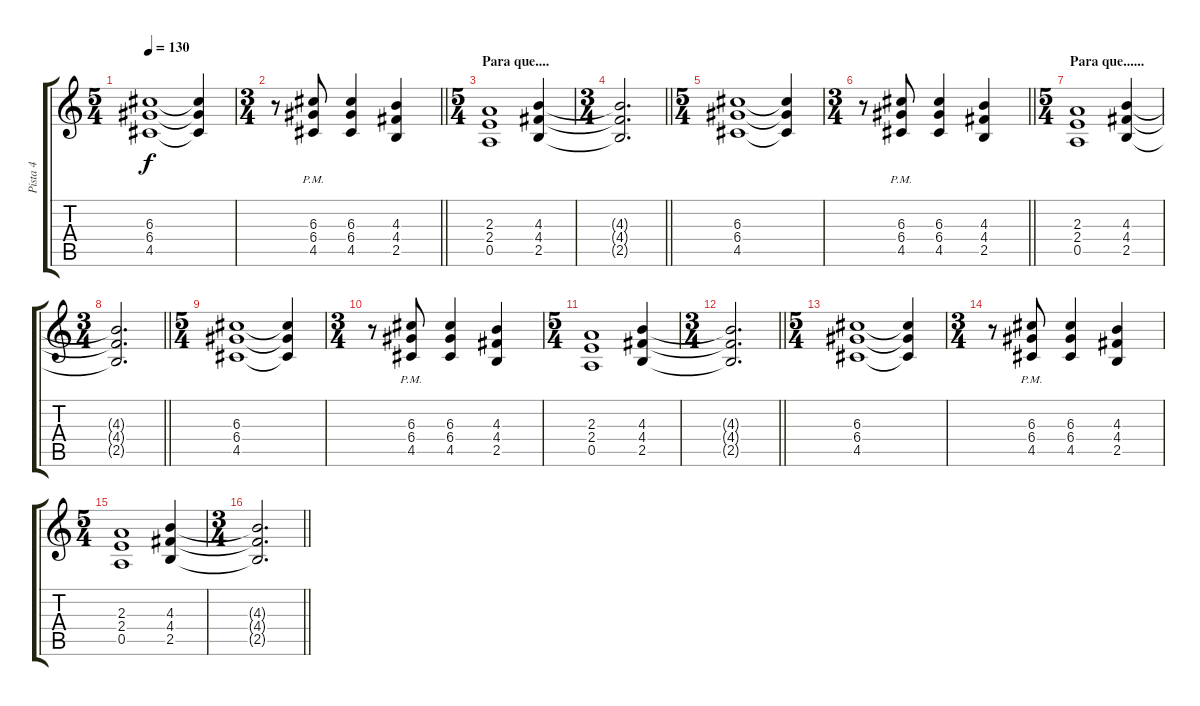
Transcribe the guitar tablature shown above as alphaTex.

\track ("Pista 4" "Pista 4") {instrument distortionguitar}
\staff {score tabs}
\tuning (E4 B3 G3 D3 A2 E2) {hide}
\ts (5 4)
\tempo 130
\clef g2
\ks c
(6.3 6.4 4.5).1{dy f} (6.3{t} 6.4{t} 4.5{t}).4 |
\ts (3 4)
\barLineRight lightlight
r.8 (6.3{pm} 6.4 4.5).8 (6.3 6.4 4.5).4 (4.3 4.4 2.5).4 |
\ts (5 4)
\section ("" "Para que....")
(2.3 2.4 0.5).1 (4.3 4.4 2.5).4 |
\ts (3 4)
\barLineRight lightlight
(4.3{t} 4.4{t} 2.5{t}).2{d} |
\ts (5 4)
(6.3 6.4 4.5).1 (6.3{t} 6.4{t} 4.5{t}).4 |
\ts (3 4)
\barLineRight lightlight
r.8 (6.3{pm} 6.4 4.5).8 (6.3 6.4 4.5).4 (4.3 4.4 2.5).4 |
\ts (5 4)
\section ("" "Para que......")
(2.3 2.4 0.5).1 (4.3 4.4 2.5).4 |
\ts (3 4)
\barLineRight lightlight
(4.3{t} 4.4{t} 2.5{t}).2{d} |
\ts (5 4)
(6.3 6.4 4.5).1 (6.3{t} 6.4{t} 4.5{t}).4 |
\ts (3 4)
r.8 (6.3{pm} 6.4 4.5).8 (6.3 6.4 4.5).4 (4.3 4.4 2.5).4 |
\ts (5 4)
(2.3 2.4 0.5).1 (4.3 4.4 2.5).4 |
\ts (3 4)
\barLineRight lightlight
(4.3{t} 4.4{t} 2.5{t}).2{d} |
\ts (5 4)
(6.3 6.4 4.5).1 (6.3{t} 6.4{t} 4.5{t}).4 |
\ts (3 4)
r.8 (6.3{pm} 6.4 4.5).8 (6.3 6.4 4.5).4 (4.3 4.4 2.5).4 |
\ts (5 4)
(2.3 2.4 0.5).1 (4.3 4.4 2.5).4 |
\ts (3 4)
\barLineRight lightlight
(4.3{t} 4.4{t} 2.5{t}).2{d}
